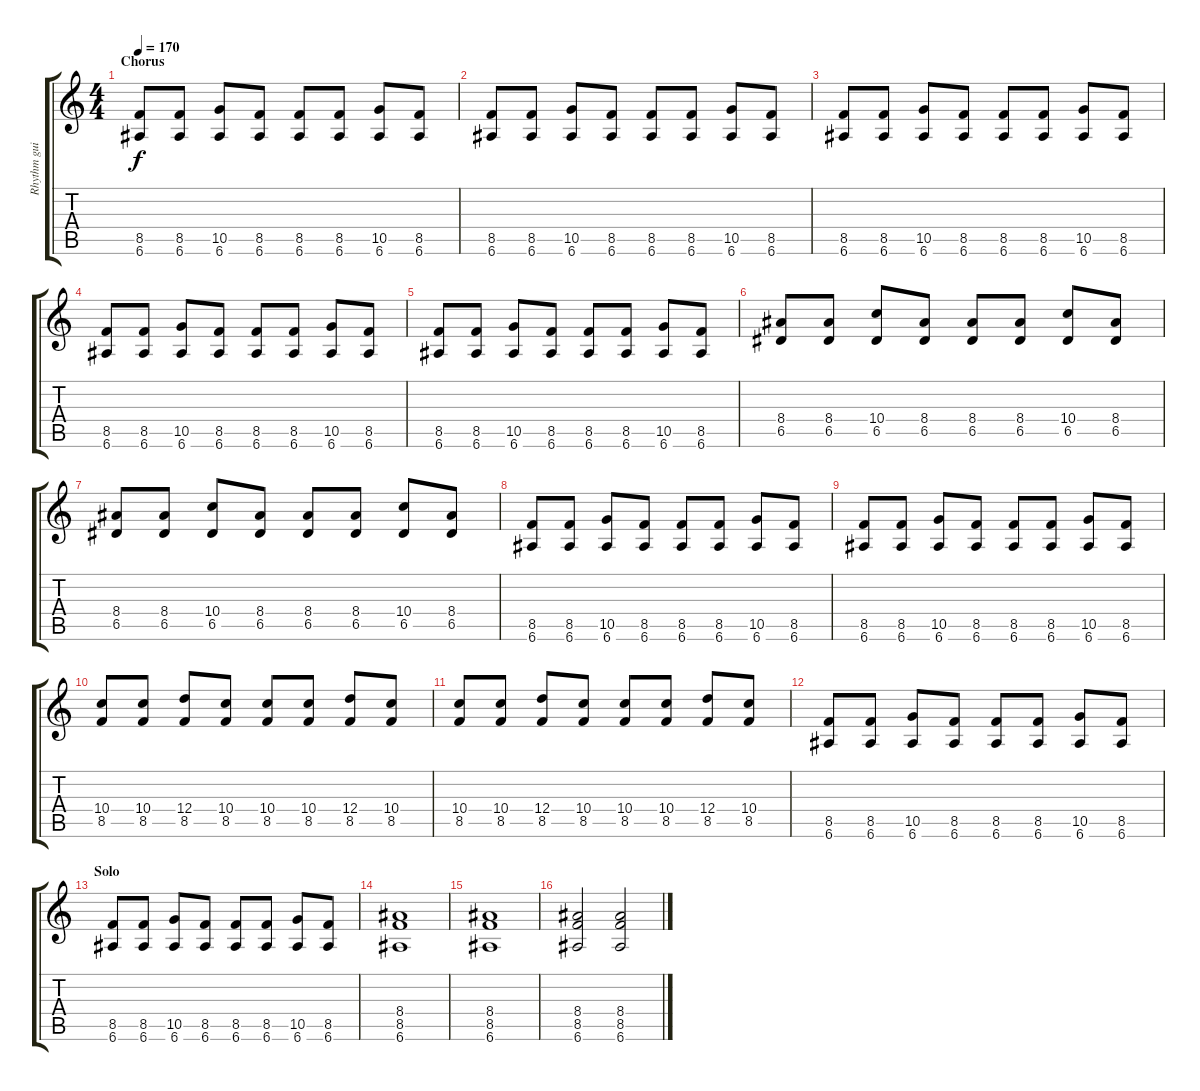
\track ("Rhythm guitar" "Rhythm gui") {instrument electricguitarmuted}
\staff {score tabs}
\tuning (E4 B3 G3 D3 A2 E2) {hide}
\ts (4 4)
\section ("" "Chorus")
\tempo 170
\clef g2
\ks c
(8.5 6.6).8{dy f} (8.5 6.6).8 (10.5 6.6).8 (8.5 6.6).8 (8.5 6.6).8 (8.5 6.6).8 (10.5 6.6).8 (8.5 6.6).8 |
(8.5 6.6).8 (8.5 6.6).8 (10.5 6.6).8 (8.5 6.6).8 (8.5 6.6).8 (8.5 6.6).8 (10.5 6.6).8 (8.5 6.6).8 |
(8.5 6.6).8 (8.5 6.6).8 (10.5 6.6).8 (8.5 6.6).8 (8.5 6.6).8 (8.5 6.6).8 (10.5 6.6).8 (8.5 6.6).8 |
(8.5 6.6).8 (8.5 6.6).8 (10.5 6.6).8 (8.5 6.6).8 (8.5 6.6).8 (8.5 6.6).8 (10.5 6.6).8 (8.5 6.6).8 |
(8.5 6.6).8 (8.5 6.6).8 (10.5 6.6).8 (8.5 6.6).8 (8.5 6.6).8 (8.5 6.6).8 (10.5 6.6).8 (8.5 6.6).8 |
(8.4 6.5).8 (8.4 6.5).8 (10.4 6.5).8 (8.4 6.5).8 (8.4 6.5).8 (8.4 6.5).8 (10.4 6.5).8 (8.4 6.5).8 |
(8.4 6.5).8 (8.4 6.5).8 (10.4 6.5).8 (8.4 6.5).8 (8.4 6.5).8 (8.4 6.5).8 (10.4 6.5).8 (8.4 6.5).8 |
(8.5 6.6).8 (8.5 6.6).8 (10.5 6.6).8 (8.5 6.6).8 (8.5 6.6).8 (8.5 6.6).8 (10.5 6.6).8 (8.5 6.6).8 |
(8.5 6.6).8 (8.5 6.6).8 (10.5 6.6).8 (8.5 6.6).8 (8.5 6.6).8 (8.5 6.6).8 (10.5 6.6).8 (8.5 6.6).8 |
(10.4 8.5).8 (10.4 8.5).8 (12.4 8.5).8 (10.4 8.5).8 (10.4 8.5).8 (10.4 8.5).8 (12.4 8.5).8 (10.4 8.5).8 |
(10.4 8.5).8 (10.4 8.5).8 (12.4 8.5).8 (10.4 8.5).8 (10.4 8.5).8 (10.4 8.5).8 (12.4 8.5).8 (10.4 8.5).8 |
(8.5 6.6).8 (8.5 6.6).8 (10.5 6.6).8 (8.5 6.6).8 (8.5 6.6).8 (8.5 6.6).8 (10.5 6.6).8 (8.5 6.6).8 |
\section ("" "Solo")
(8.5 6.6).8 (8.5 6.6).8 (10.5 6.6).8 (8.5 6.6).8 (8.5 6.6).8 (8.5 6.6).8 (10.5 6.6).8 (8.5 6.6).8 |
(8.4 8.5 6.6).1 |
(8.4 8.5 6.6).1 |
(8.4 8.5 6.6).2 (8.4 8.5 6.6).2
